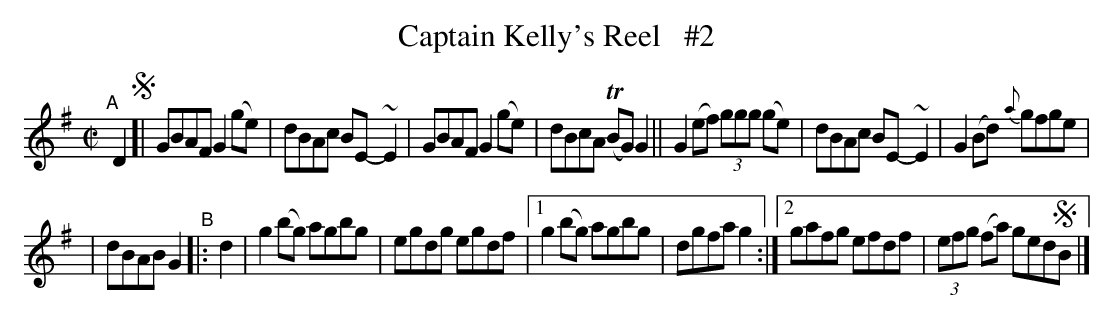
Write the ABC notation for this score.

X:1
T: Captain Kelly's Reel   #2
M: C|
L: 1/8
K: G
"^A"[|] D2 !segno![|\
GBAF     G2  (ge) | dBAc BE-~E2 | GBAF     G2(ge) | dBcA (TBG)G2 ||\
G2(ef) (3ggg (ge) | dBAc BE-~E2 | G2(Bd) {a}gfge  |
| dBAB   G2 "^B"|:\
d2 | g2 (bg) agbg | egdg egdf |[1 g2(bg) agbg |  dgfa  g2 \
                             :|[2 gafg   efdf | (3efg (fa) ged!segno!B |]
